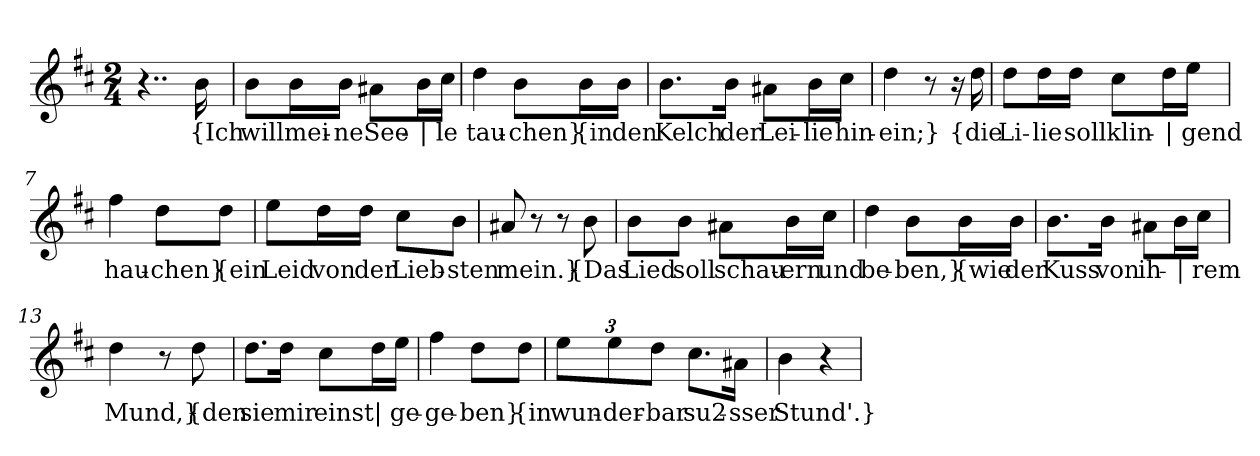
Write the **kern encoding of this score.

**kern	**text
*part1	*part1
*staff1	*staff1
*clefG2	*
*k[f#c#]	*
*M2/4	*
=1	=1
4..r	.
!	!LO:LY:b
16b\	{Ich
=2	=2
!	!LO:LY:b
8b\L	will
!	!LO:LY:b
16b\L	mei-
!	!LO:LY:b
16b\JJ	-ne
!	!LO:LY:b
8a#X\L	See-
!	!LO:LY:b
16b\L	|
!	!LO:LY:b
16cc#\JJ	-le
=3	=3
!	!LO:LY:b
4dd\	tau-
!	!LO:LY:b
8b\L	-chen}
!	!LO:LY:b
16b\L	{in
!	!LO:LY:b
16b\JJ	den
=4	=4
!	!LO:LY:b
8.b\L	Kelch
!	!LO:LY:b
16b\Jk	der
!	!LO:LY:b
8a#X\L	Lei-
!	!LO:LY:b
16b\L	-lie
!	!LO:LY:b
16cc#\JJ	hin-
=5	=5
!	!LO:LY:b
4dd\	-ein;}
8r	.
16r	.
!	!LO:LY:b
16dd\	{die
!!LO:LB:g=z
=6	=6
!	!LO:LY:b
8dd\L	Li-
!	!LO:LY:b
16dd\L	-lie
!	!LO:LY:b
16dd\JJ	soll
!	!LO:LY:b
8cc#\L	klin-
!	!LO:LY:b
16dd\L	|
!	!LO:LY:b
16ee\JJ	-gend
=7	=7
!	!LO:LY:b
4ff#\	hau-
!	!LO:LY:b
8dd\L	-chen}
!	!LO:LY:b
8dd\J	{ein
=8	=8
!	!LO:LY:b
8ee\L	Leid
!	!LO:LY:b
16dd\L	von
!	!LO:LY:b
16dd\JJ	der
!	!LO:LY:b
8cc#\L	Lieb-
!	!LO:LY:b
8b\J	-sten
=9	=9
!	!LO:LY:b
8a#X/	mein.}
8r	.
8r	.
!	!LO:LY:b
8b\	{Das
=10	=10
!	!LO:LY:b
8b\L	Lied
!	!LO:LY:b
8b\J	soll
!	!LO:LY:b
8a#X\L	schau-
!	!LO:LY:b
16b\L	-ern
!	!LO:LY:b
16cc#\JJ	und
!!LO:LB:g=z
=11	=11
!	!LO:LY:b
4dd\	be-
!	!LO:LY:b
8b\L	-ben,}
!	!LO:LY:b
16b\L	{wie
!	!LO:LY:b
16b\JJ	der
=12	=12
!	!LO:LY:b
8.b\L	Kuss
!	!LO:LY:b
16b\Jk	von
!	!LO:LY:b
8a#X\L	ih-
!	!LO:LY:b
16b\L	|
!	!LO:LY:b
16cc#\JJ	-rem
=13	=13
!	!LO:LY:b
4dd\	Mund,}
8r	.
!	!LO:LY:b
8dd\	{den
=14	=14
!	!LO:LY:b
8.dd\L	sie
!	!LO:LY:b
16dd\Jk	mir
!	!LO:LY:b
8cc#\L	einst
!	!LO:LY:b
16dd\L	|
!	!LO:LY:b
16ee\JJ	ge-
=15	=15
!	!LO:LY:b
4ff#\	-ge-
!	!LO:LY:b
8dd\L	-ben}
!	!LO:LY:b
8dd\J	{in
!!LO:LB:g=z
=16	=16
*Xbrackettup	*
!	!LO:LY:b
12ee\L	wun-
!	!LO:LY:b
12ee\	-der-
!	!LO:LY:b
12dd\J	-bar
!	!LO:LY:b
8.cc#\L	su2-
!	!LO:LY:b
16a#X\Jk	-sser
=17	=17
!	!LO:LY:b
4b\	Stund'.}
4r	.
=	=
*-	*-
